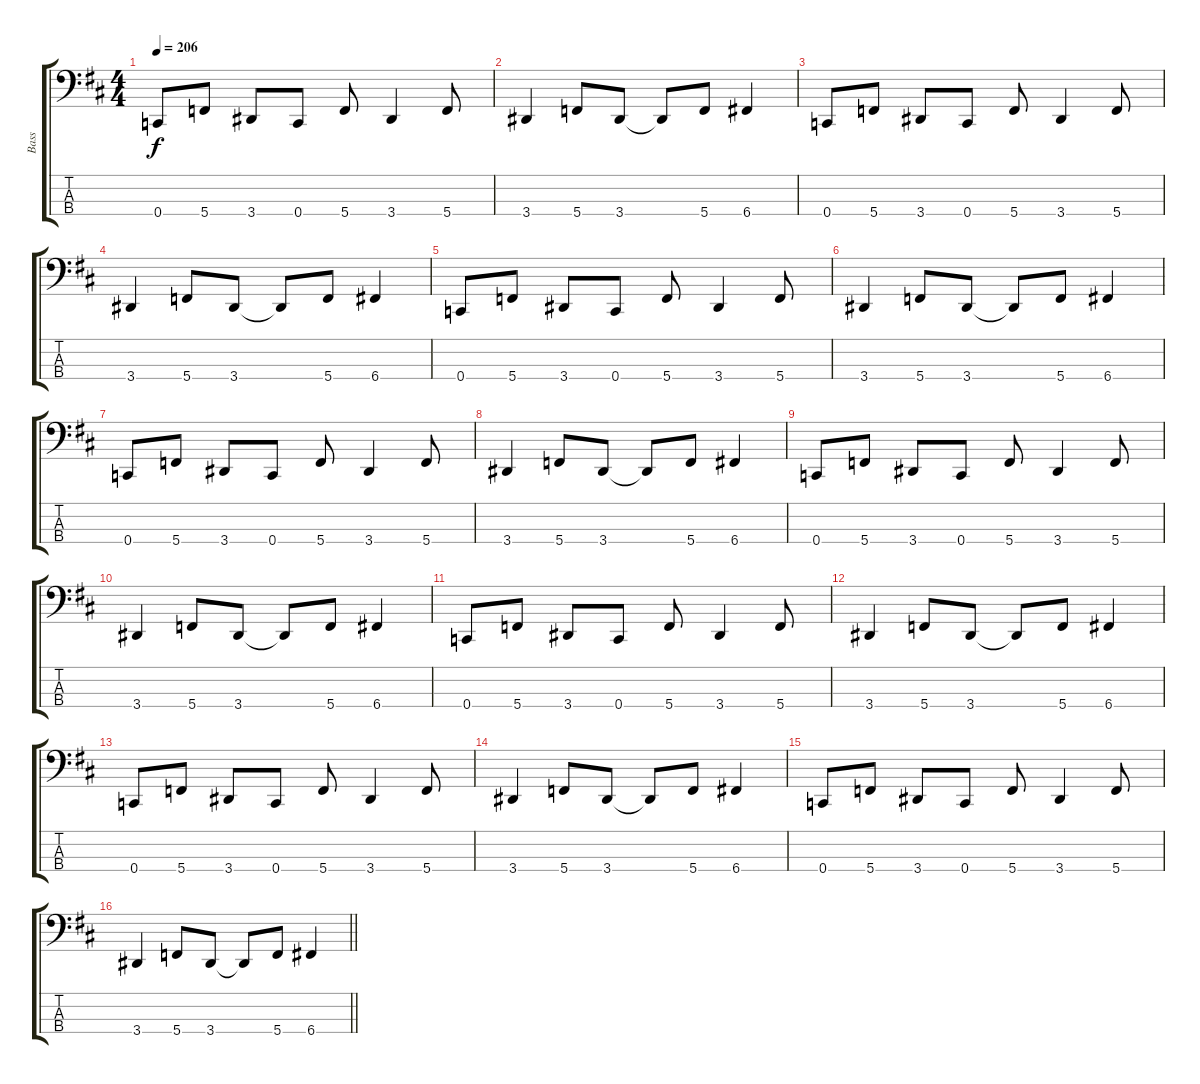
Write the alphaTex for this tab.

\track ("Bass" "Bass") {instrument electricbassfinger}
\staff {score tabs}
\tuning (F2 C2 G1 C1) {hide}
\ts (4 4)
\tempo 206
\clef f4
\ks d
0.4.8{dy f} 5.4.8 3.4.8 0.4.8 5.4.8 3.4.4 5.4.8 |
3.4.4 5.4.8 3.4.8 3.4{t}.8 5.4.8 6.4.4 |
0.4.8 5.4.8 3.4.8 0.4.8 5.4.8 3.4.4 5.4.8 |
3.4.4 5.4.8 3.4.8 3.4{t}.8 5.4.8 6.4.4 |
0.4.8 5.4.8 3.4.8 0.4.8 5.4.8 3.4.4 5.4.8 |
3.4.4 5.4.8 3.4.8 3.4{t}.8 5.4.8 6.4.4 |
0.4.8 5.4.8 3.4.8 0.4.8 5.4.8 3.4.4 5.4.8 |
3.4.4 5.4.8 3.4.8 3.4{t}.8 5.4.8 6.4.4 |
0.4.8 5.4.8 3.4.8 0.4.8 5.4.8 3.4.4 5.4.8 |
3.4.4 5.4.8 3.4.8 3.4{t}.8 5.4.8 6.4.4 |
0.4.8 5.4.8 3.4.8 0.4.8 5.4.8 3.4.4 5.4.8 |
3.4.4 5.4.8 3.4.8 3.4{t}.8 5.4.8 6.4.4 |
0.4.8 5.4.8 3.4.8 0.4.8 5.4.8 3.4.4 5.4.8 |
3.4.4 5.4.8 3.4.8 3.4{t}.8 5.4.8 6.4.4 |
0.4.8 5.4.8 3.4.8 0.4.8 5.4.8 3.4.4 5.4.8 |
\barLineRight lightlight
3.4.4 5.4.8 3.4.8 3.4{t}.8 5.4.8 6.4.4
